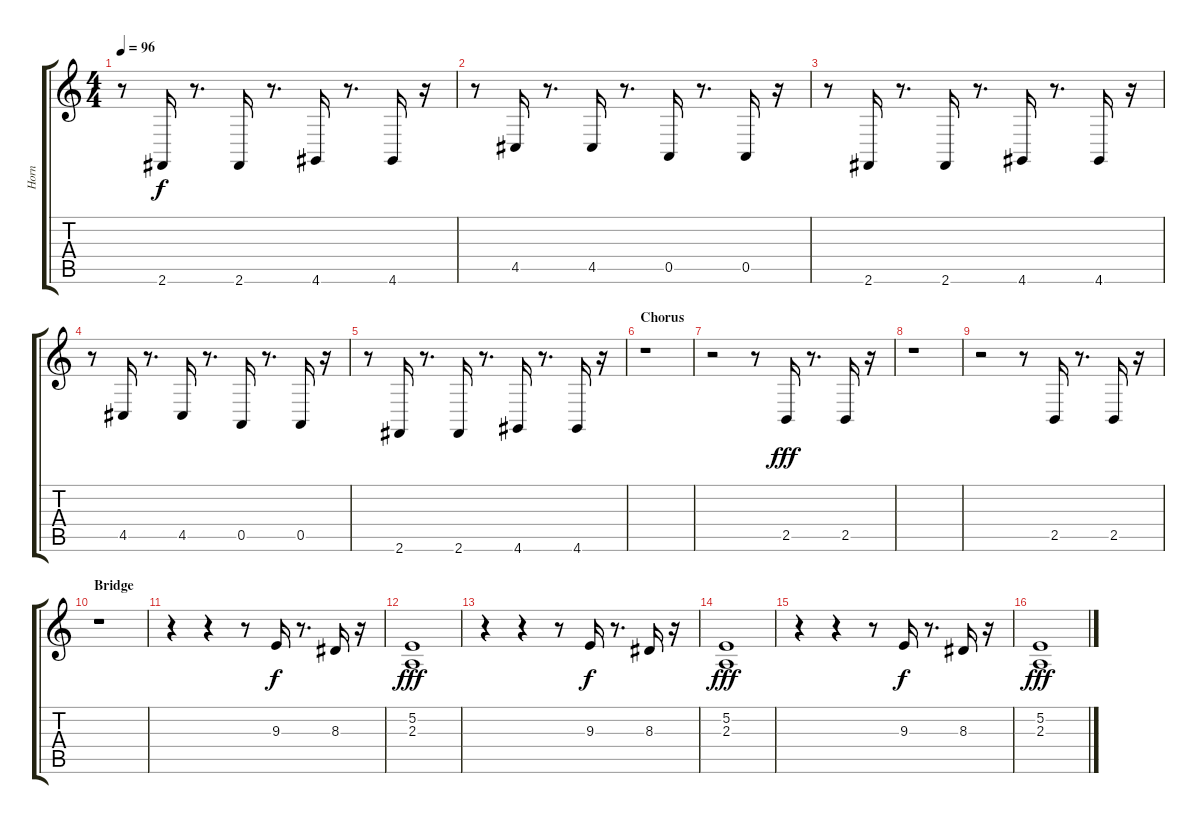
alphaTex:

\track ("Horn" "Horn") {instrument trombone}
\staff {score tabs}
\tuning (E4 B3 G3 D3 A2 E2) {hide}
\ts (4 4)
\tempo 96
\clef g2
\ks c
r.8{dy f} 2.6.16 r.8{d} 2.6.16 r.8{d} 4.6.16 r.8{d} 4.6.16 r.16 |
r.8 4.5.16 r.8{d} 4.5.16 r.8{d} 0.5.16 r.8{d} 0.5.16 r.16 |
r.8 2.6.16 r.8{d} 2.6.16 r.8{d} 4.6.16 r.8{d} 4.6.16 r.16 |
r.8 4.5.16 r.8{d} 4.5.16 r.8{d} 0.5.16 r.8{d} 0.5.16 r.16 |
r.8 2.6.16 r.8{d} 2.6.16 r.8{d} 4.6.16 r.8{d} 4.6.16 r.16 |
\section ("" "Chorus")
r.1 |
r.2 r.8 2.5.16{dy fff} r.8{d} 2.5.16 r.16 |
r.1 |
r.2 r.8 2.5.16 r.8{d} 2.5.16 r.16 |
\section ("" "Bridge")
r.1 |
r.4 r.4 r.8 9.3.16{dy f} r.8{d} 8.3.16 r.16{volume 8} |
(5.2 2.3).1{dy fff volume 12} |
r.4 r.4 r.8 9.3.16{dy f} r.8{d} 8.3.16 r.16{volume 8} |
(5.2 2.3).1{dy fff volume 12} |
r.4 r.4 r.8 9.3.16{dy f} r.8{d} 8.3.16 r.16{volume 8} |
(5.2 2.3).1{dy fff volume 12}
